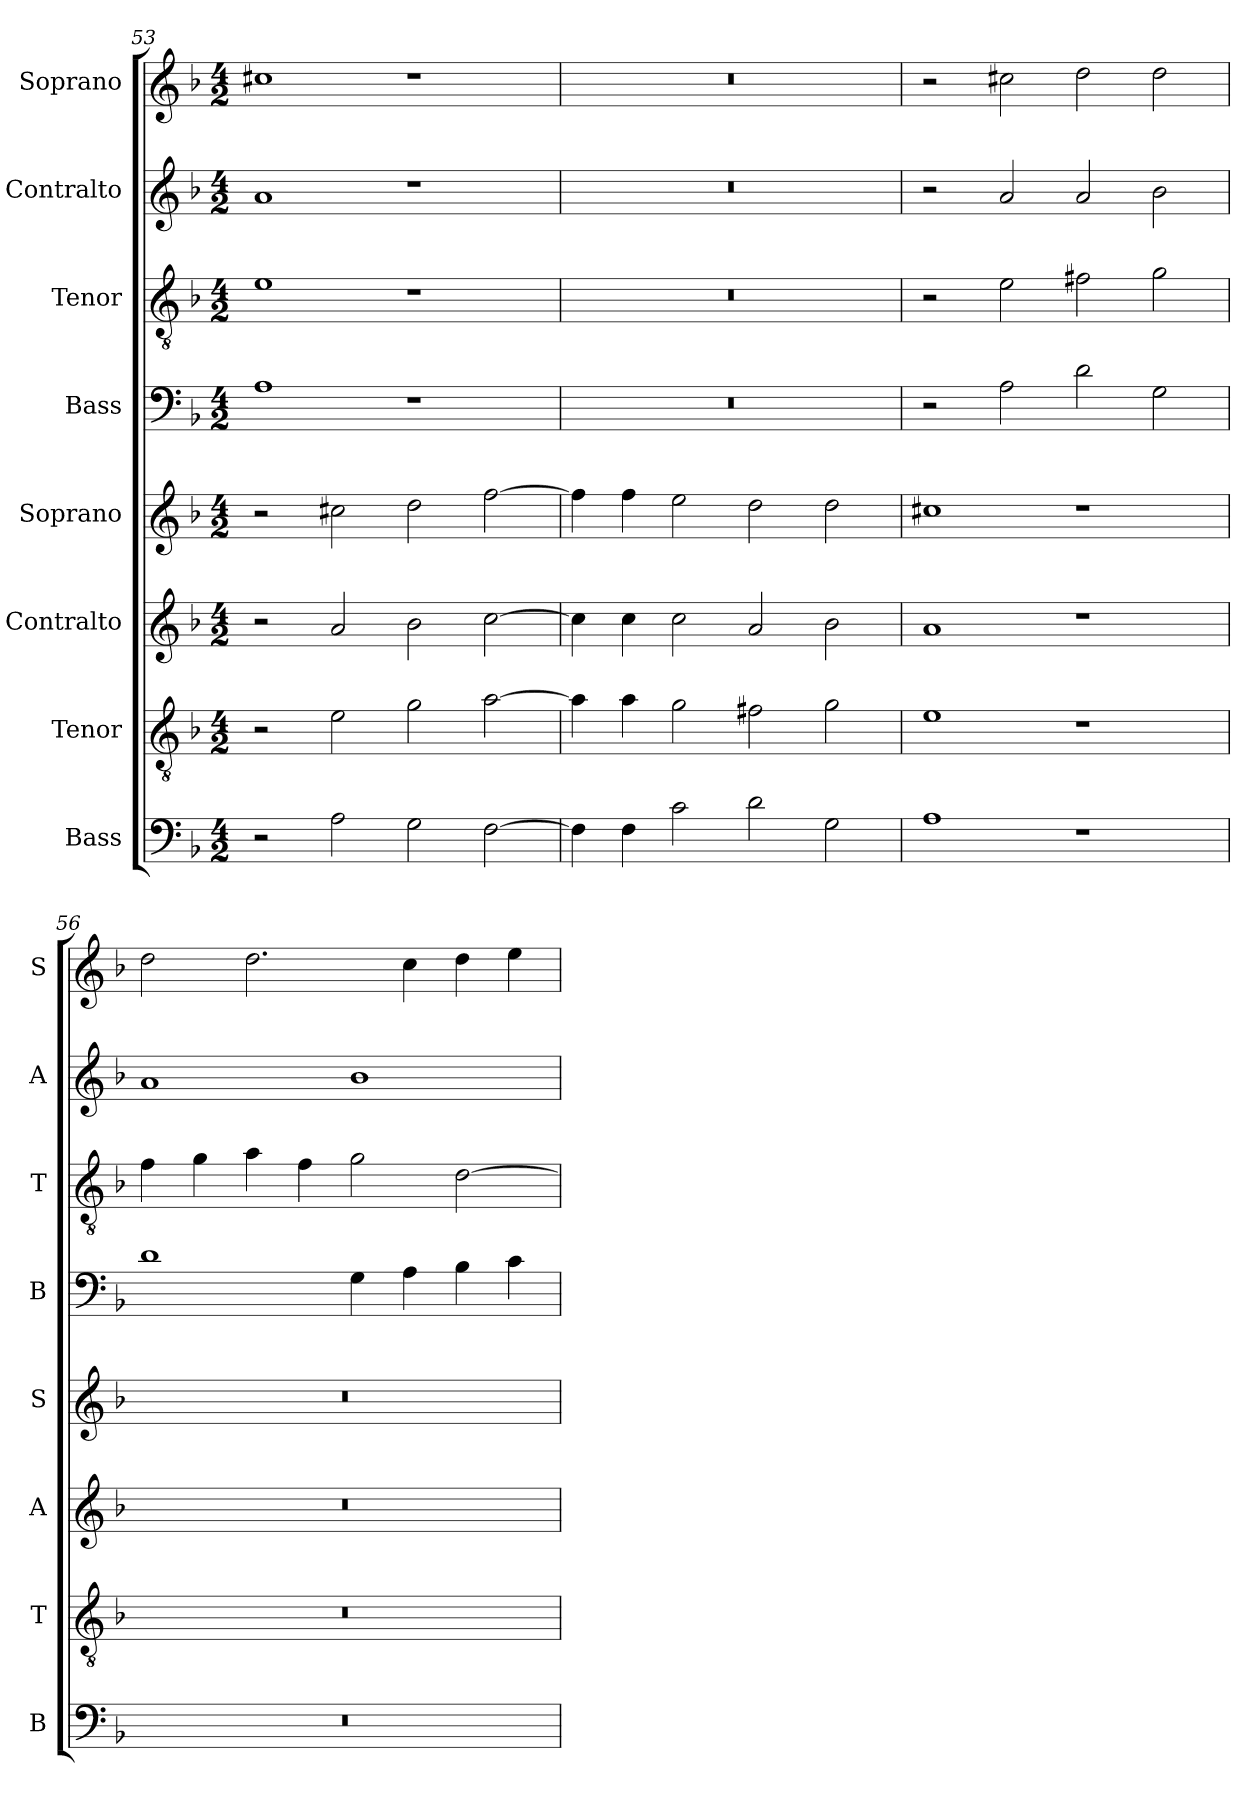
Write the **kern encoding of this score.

**kern	**kern	**kern	**kern	**kern	**kern	**kern	**kern
*part8	*part7	*part6	*part5	*part4	*part3	*part2	*part1
*staff8	*staff7	*staff6	*staff5	*staff4	*staff3	*staff2	*staff1
*I"Bass	*I"Tenor	*I"Contralto	*I"Soprano	*I"Bass	*I"Tenor	*I"Contralto	*I"Soprano
*I'B	*I'T	*I'A	*I'S	*I'B	*I'T	*I'A	*I'S
*clefF4	*clefGv2	*clefG2	*clefG2	*clefF4	*clefGv2	*clefG2	*clefG2
*k[b-]	*k[b-]	*k[b-]	*k[b-]	*k[b-]	*k[b-]	*k[b-]	*k[b-]
*G:dor	*G:dor	*G:dor	*G:dor	*G:dor	*G:dor	*G:dor	*G:dor
*M4/2	*M4/2	*M4/2	*M4/2	*M4/2	*M4/2	*M4/2	*M4/2
=53	=53	=53	=53	=53	=53	=53	=53
2r	2r	2r	2r	1A	1e	1a	1cc#X
2A	2e	2a	2cc#X	.	.	.	.
2G	2g	2b-	2dd	1r	1r	1r	1r
[2F	[2a	[2cc	[2ff	.	.	.	.
=54	=54	=54	=54	=54	=54	=54	=54
4F]	4a]	4cc]	4ff]	0r	0r	0r	0r
4F	4a	4cc	4ff	.	.	.	.
2c	2g	2cc	2ee	.	.	.	.
2d	2f#X	2a	2dd	.	.	.	.
2G	2g	2b-	2dd	.	.	.	.
=55	=55	=55	=55	=55	=55	=55	=55
1A	1e	1a	1cc#X	2r	2r	2r	2r
.	.	.	.	2A	2e	2a	2cc#X
1r	1r	1r	1r	2d	2f#X	2a	2dd
.	.	.	.	2G	2g	2b-	2dd
=56	=56	=56	=56	=56	=56	=56	=56
0r	0r	0r	0r	1d	4f	1a	2dd
.	.	.	.	.	4g	.	.
.	.	.	.	.	4a	.	2.dd
.	.	.	.	.	4f	.	.
.	.	.	.	4G	2g	1b-	.
.	.	.	.	4A	.	.	4cc
.	.	.	.	4B-	[2d	.	4dd
.	.	.	.	4c	.	.	4ee
=	=	=	=	=	=	=	=
*-	*-	*-	*-	*-	*-	*-	*-
